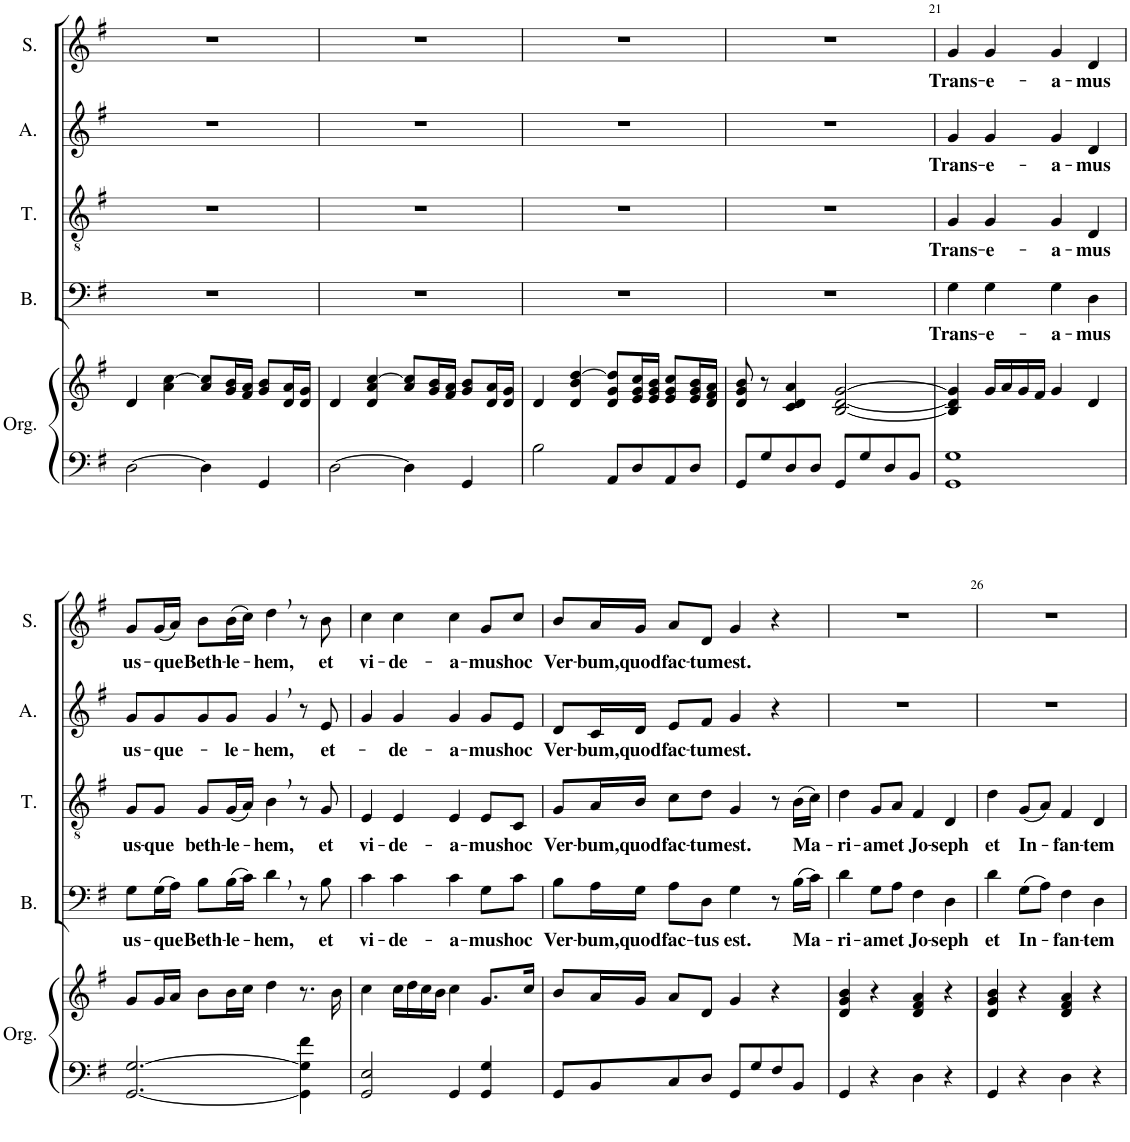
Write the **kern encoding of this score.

**kern	**kern	**kern	**text	**kern	**text	**kern	**text	**kern	**text
*part5	*part5	*part4	*part4	*part3	*part3	*part2	*part2	*part1	*part1
*staff6	*staff5	*staff4	*staff4	*staff3	*staff3	*staff2	*staff2	*staff1	*staff1
*I"Orgue	*	*I"Bass	*	*I"Ténor	*	*I"Alto	*	*I"Soprano	*
*I'Org.	*	*I'B.	*	*I'T.	*	*I'A.	*	*I'S.	*
!!LO:PB:g=z
*clefF4	*clefG2	*clefF4	*	*clefGv2	*	*clefG2	*	*clefG2	*
*k[f#]	*k[f#]	*k[f#]	*	*k[f#]	*	*k[f#]	*	*k[f#]	*
*M4/4	*M4/4	*M4/4	*	*M4/4	*	*M4/4	*	*M4/4	*
*met(c)	*met(c)	*met(c)	*	*met(c)	*	*met(c)	*	*met(c)	*
=17	=17	=17	=17	=17	=17	=17	=17	=17	=17
[2D\	4d/	1r	.	1r	.	1r	.	1r	.
.	4a\ [4cc\	.	.	.	.	.	.	.	.
4D\]	8a/ 8cc/]L	.	.	.	.	.	.	.	.
.	16g/ 16b/L	.	.	.	.	.	.	.	.
.	16f#/ 16a/JJ	.	.	.	.	.	.	.	.
4GG/	8g/ 8b/L	.	.	.	.	.	.	.	.
.	16d/ 16a/L	.	.	.	.	.	.	.	.
.	16d/ 16g/JJ	.	.	.	.	.	.	.	.
=18	=18	=18	=18	=18	=18	=18	=18	=18	=18
[2D\	4d/	1r	.	1r	.	1r	.	1r	.
.	4d/ 4a/ [4cc/	.	.	.	.	.	.	.	.
4D\]	8a/ 8cc/]L	.	.	.	.	.	.	.	.
.	16g/ 16b/L	.	.	.	.	.	.	.	.
.	16f#/ 16a/JJ	.	.	.	.	.	.	.	.
4GG/	8g/ 8b/L	.	.	.	.	.	.	.	.
.	16d/ 16a/L	.	.	.	.	.	.	.	.
.	16d/ 16g/JJ	.	.	.	.	.	.	.	.
=19	=19	=19	=19	=19	=19	=19	=19	=19	=19
2B\	4d/	1r	.	1r	.	1r	.	1r	.
.	4d/ 4b/ [4dd/	.	.	.	.	.	.	.	.
8AA/L	8d/ 8g/ 8dd/]L	.	.	.	.	.	.	.	.
8D/	16e/ 16g/ 16cc/L	.	.	.	.	.	.	.	.
.	16e/ 16g/ 16b/JJ	.	.	.	.	.	.	.	.
8AA/	8e/ 8g/ 8cc/L	.	.	.	.	.	.	.	.
8D/J	16e/ 16g/ 16b/L	.	.	.	.	.	.	.	.
.	16d/ 16f#/ 16a/JJ	.	.	.	.	.	.	.	.
=20	=20	=20	=20	=20	=20	=20	=20	=20	=20
8GG/L	8d/ 8g/ 8b/	1r	.	1r	.	1r	.	1r	.
8G/	8r	.	.	.	.	.	.	.	.
8D/	4c/ 4d/ 4a/	.	.	.	.	.	.	.	.
8D/J	.	.	.	.	.	.	.	.	.
8GG/L	[2B/ [2d/ [2g/	.	.	.	.	.	.	.	.
8G/	.	.	.	.	.	.	.	.	.
8D/	.	.	.	.	.	.	.	.	.
8BB/J	.	.	.	.	.	.	.	.	.
=21	=21	=21	=21	=21	=21	=21	=21	=21	=21
!	!	!	!LO:LY:b	!	!LO:LY:b	!	!LO:LY:b	!	!LO:LY:b
1GG 1G	4B/] 4d/] 4g/]	4G\	Trans-	4G/	Trans-	4g/	Trans-	4g/	Trans-
!	!	!	!LO:LY:b	!	!LO:LY:b	!	!LO:LY:b	!	!LO:LY:b
.	16g/LL	4G\	-e-	4G/	-e-	4g/	-e-	4g/	-e-
.	16a/	.	.	.	.	.	.	.	.
.	16g/	.	.	.	.	.	.	.	.
.	16f#/JJ	.	.	.	.	.	.	.	.
!	!	!	!LO:LY:b	!	!LO:LY:b	!	!LO:LY:b	!	!LO:LY:b
.	4g/	4G\	-a-	4G/	-a-	4g/	-a-	4g/	-a-
!	!	!	!LO:LY:b	!	!LO:LY:b	!	!LO:LY:b	!	!LO:LY:b
.	4d/	4D\	-mus	4D/	-mus	4d/	-mus	4d/	-mus
!!LO:LB:g=z
=22	=22	=22	=22	=22	=22	=22	=22	=22	=22
!	!	!	!LO:LY:b	!	!LO:LY:b	!	!LO:LY:b	!	!LO:LY:b
[2.GG/ [2.G/	8g/L	8G\L	us-	8G/L	us-	8g/L	us-	8g/L	us-
!	!	!	!LO:LY:b	!	!LO:LY:b	!	!LO:LY:b	!	!LO:LY:b
.	16g/L	(16G\L	-que	8G/J	-que	8g/	-que-	(16g/L	-que
.	16a/JJ	16A\JJ)	.	.	.	.	.	16a/JJ)	.
!	!	!	!LO:LY:b	!	!LO:LY:b	!	!	!	!LO:LY:b
.	8b\L	8B\L	Beth-	8G/L	beth-	8g/	.	8b\L	Beth-
!	!	!	!LO:LY:b	!	!LO:LY:b	!	!LO:LY:b	!	!LO:LY:b
.	16b\L	(16B\L	-le-	(16G/L	-le-	8g/J	-le-	(16b\L	-le-
.	16cc\JJ	16c\JJ)	.	16A/JJ)	.	.	.	16cc\JJ)	.
!	!	!	!LO:LY:b	!	!LO:LY:b	!	!LO:LY:b	!	!LO:LY:b
.	4dd\	4d,\	-hem,	4B,\	-hem,	4g,/	-hem,	4dd,\	-hem,
4GG\] 4G\] 4f#\	8.r	8r	.	8r	.	8r	.	8r	.
!	!	!	!LO:LY:b	!	!LO:LY:b	!	!LO:LY:b	!	!LO:LY:b
.	.	8B\	et	8G/	et	8e/	et-	8b\	et
.	16b\	.	.	.	.	.	.	.	.
=23	=23	=23	=23	=23	=23	=23	=23	=23	=23
!	!	!	!LO:LY:b	!	!LO:LY:b	!	!	!	!LO:LY:b
2GG/ 2E/	4cc\	4c\	vi-	4E/	vi-	4g/	.	4cc\	vi-
!	!	!	!LO:LY:b	!	!LO:LY:b	!	!LO:LY:b	!	!LO:LY:b
.	16cc\LL	4c\	-de-	4E/	-de-	4g/	-de-	4cc\	-de-
.	16dd\	.	.	.	.	.	.	.	.
.	16cc\	.	.	.	.	.	.	.	.
.	16b\JJ	.	.	.	.	.	.	.	.
!	!	!	!LO:LY:b	!	!LO:LY:b	!	!LO:LY:b	!	!LO:LY:b
4GG/	4cc\	4c\	-a-	4E/	-a-	4g/	-a-	4cc\	-a-
!	!	!	!LO:LY:b	!	!LO:LY:b	!	!LO:LY:b	!	!LO:LY:b
4GG/ 4G/	8.g/L	8G\L	-mus	8E/L	-mus	8g/L	-mus	8g/L	-mus
!	!	!	!LO:LY:b	!	!LO:LY:b	!	!LO:LY:b	!	!LO:LY:b
.	.	8c\J	hoc	8C/J	hoc	8e/J	hoc	8cc/J	hoc
.	16cc/Jk	.	.	.	.	.	.	.	.
=24	=24	=24	=24	=24	=24	=24	=24	=24	=24
!	!	!	!LO:LY:b	!	!LO:LY:b	!	!LO:LY:b	!	!LO:LY:b
8GG/L	8b/L	8B\L	Ver-	8G/L	Ver-	8d/L	Ver-	8b/L	Ver-
!	!	!	!LO:LY:b	!	!LO:LY:b	!	!LO:LY:b	!	!LO:LY:b
8BB/	16a/L	16A\L	-bum,	16A/L	-bum,	16c/L	-bum,	16a/L	-bum,
!	!	!	!LO:LY:b	!	!LO:LY:b	!	!LO:LY:b	!	!LO:LY:b
.	16g/JJ	16G\JJ	quod	16B/JJ	quod	16d/JJ	quod	16g/JJ	quod
!	!	!	!LO:LY:b	!	!LO:LY:b	!	!LO:LY:b	!	!LO:LY:b
8C/	8a/L	8A\L	fac-	8c\L	fac-	8e/L	fac-	8a/L	fac-
!	!	!	!LO:LY:b	!	!LO:LY:b	!	!LO:LY:b	!	!LO:LY:b
8D/J	8d/J	8D\J	-tus	8d\J	-tum	8f#/J	-tum	8d/J	-tum
!	!	!	!LO:LY:b	!	!LO:LY:b	!	!LO:LY:b	!	!LO:LY:b
8GG/L	4g/	4G\	est.	4G/	est.	4g/	est.	4g/	est.
8G/	.	.	.	.	.	.	.	.	.
8F#/	4r	8r	.	8r	.	4r	.	4r	.
!	!	!	!LO:LY:b	!	!LO:LY:b	!	!	!	!
8BB/J	.	(16B\LL	Ma-	(16B\LL	Ma-	.	.	.	.
.	.	16c\JJ)	.	16c\JJ)	.	.	.	.	.
=25	=25	=25	=25	=25	=25	=25	=25	=25	=25
!	!	!	!LO:LY:b	!	!LO:LY:b	!	!	!	!
4GG/	4d/ 4g/ 4b/	4d\	-ri-	4d\	-ri-	1r	.	1r	.
!	!	!	!LO:LY:b	!	!LO:LY:b	!	!	!	!
4r	4r	8G\L	-am	8G/L	-am	.	.	.	.
!	!	!	!LO:LY:b	!	!LO:LY:b	!	!	!	!
.	.	8A\J	et	8A/J	et	.	.	.	.
!	!	!	!LO:LY:b	!	!LO:LY:b	!	!	!	!
4D\	4d/ 4f#/ 4a/	4F#\	Jo-	4F#/	Jo-	.	.	.	.
!	!	!	!LO:LY:b	!	!LO:LY:b	!	!	!	!
4r	4r	4D\	-seph	4D/	-seph	.	.	.	.
=26	=26	=26	=26	=26	=26	=26	=26	=26	=26
!	!	!	!LO:LY:b	!	!LO:LY:b	!	!	!	!
4GG/	4d/ 4g/ 4b/	4d\	et	4d\	et	1r	.	1r	.
!	!	!	!LO:LY:b	!	!LO:LY:b	!	!	!	!
4r	4r	(8G\L	In-	(8G/L	In-	.	.	.	.
.	.	8A\J)	.	8A/J)	.	.	.	.	.
!	!	!	!LO:LY:b	!	!LO:LY:b	!	!	!	!
4D\	4d/ 4f#/ 4a/	4F#\	-fan-	4F#/	-fan-	.	.	.	.
!	!	!	!LO:LY:b	!	!LO:LY:b	!	!	!	!
4r	4r	4D\	-tem	4D/	-tem	.	.	.	.
=	=	=	=	=	=	=	=	=	=
*-	*-	*-	*-	*-	*-	*-	*-	*-	*-
